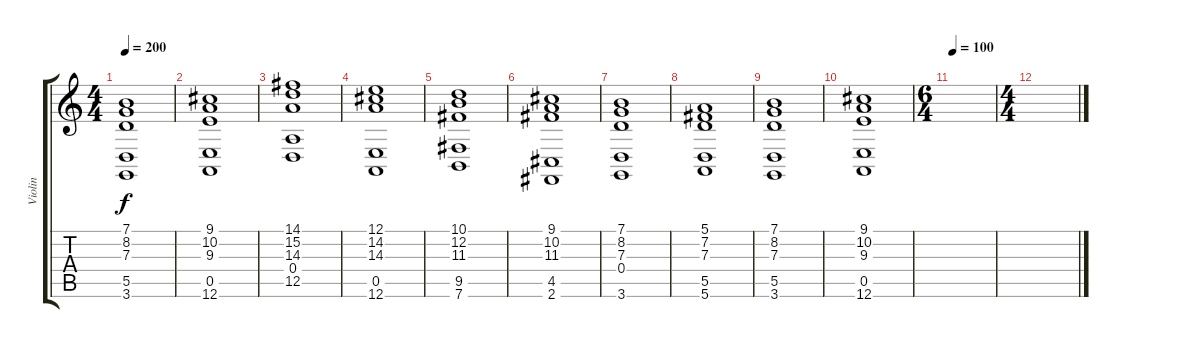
\track ("Violin" "Violin") {instrument violin}
\staff {score tabs}
\tuning (E4 B3 G3 D3 A2 E2) {hide}
\ts (4 4)
\tempo 200
\clef g2
\ks c
(7.1 8.2 7.3 5.5 3.6).1{dy f} |
(9.1 10.2 9.3 0.5 12.6).1 |
(14.1 15.2 14.3 0.4 12.5).1 |
(12.1 14.2 14.3 0.5 12.6).1 |
(10.1 12.2 11.3 9.5 7.6).1 |
(9.1 10.2 11.3 4.5 2.6).1 |
(7.1 8.2 7.3 0.4 3.6).1 |
(5.1 7.2 7.3 5.5 5.6).1 |
(7.1 8.2 7.3 5.5 3.6).1 |
(9.1 10.2 9.3 0.5 12.6).1 |
\ts (6 4)
\tempo 100
|
\ts (4 4)
